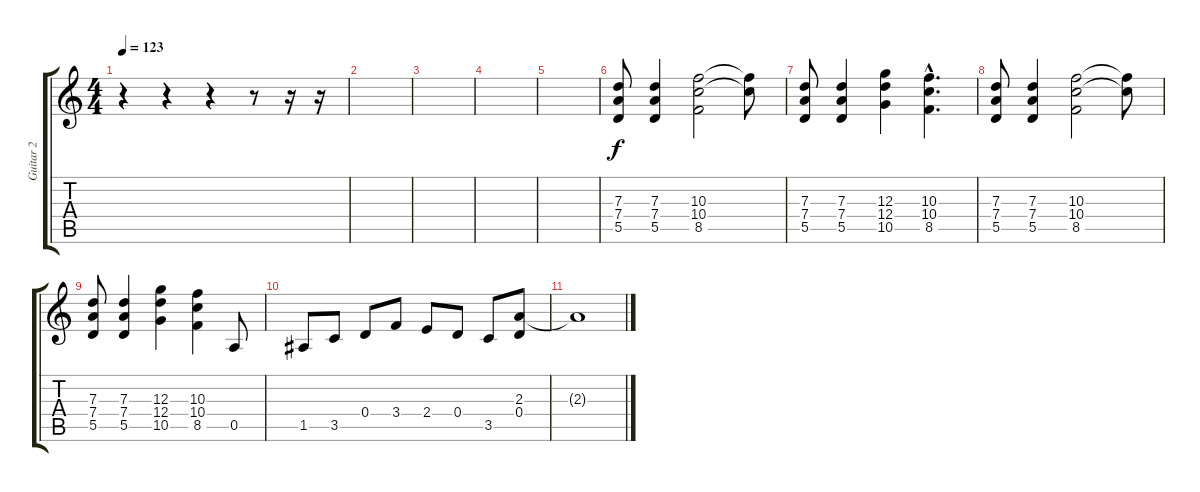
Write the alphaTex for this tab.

\track ("Guitar 2" "Guitar 2") {instrument distortionguitar}
\staff {score tabs}
\tuning (E4 B3 G3 D3 A2 E2) {hide}
\ts (4 4)
\tempo 123
\clef g2
\ks c
r.4{dy f instrument distortionguitar} r.4 r.4 r.8 r.16 r.16 |
|
|
|
|
(7.3 7.4 5.5).8{volume 13} (7.3 7.4 5.5).4 (10.3 10.4 8.5).2 (10.3{t} 10.4{t}).8 |
(7.3 7.4 5.5).8 (7.3 7.4 5.5).4 (12.3 12.4 10.5).4 (10.3{hac} 10.4{hac} 8.5{hac}).4{d} |
(7.3 7.4 5.5).8 (7.3 7.4 5.5).4 (10.3 10.4 8.5).2 (10.3{t} 10.4{t}).8 |
(7.3 7.4 5.5).8 (7.3 7.4 5.5).4 (12.3 12.4 10.5).4 (10.3 10.4 8.5).4 0.5.8 |
1.5.8 3.5.8 0.4.8 3.4.8 2.4.8 0.4.8 3.5.8 (2.3 0.4).8 |
2.3{t}.1
